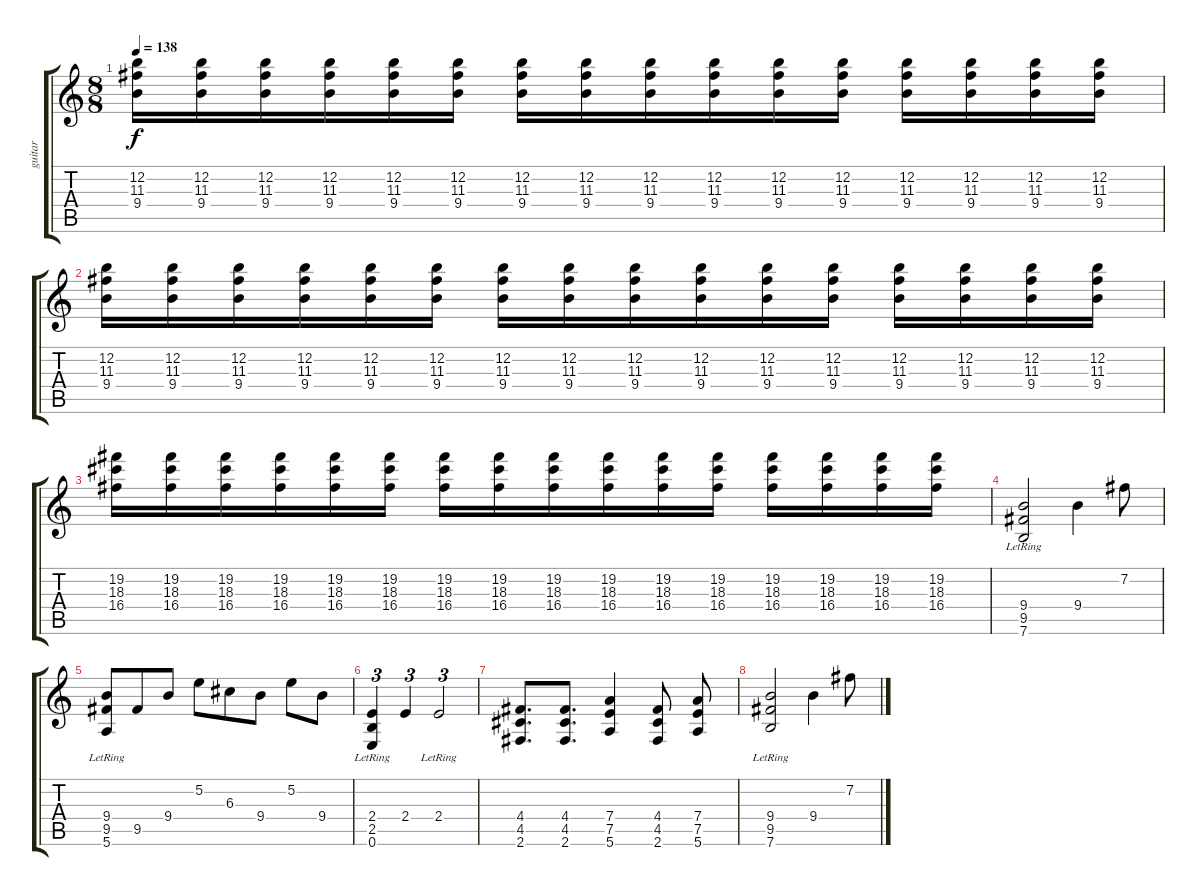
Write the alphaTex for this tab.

\track ("guitar" "guitar") {instrument electricguitarclean}
\staff {score tabs}
\tuning (E4 B3 G3 D3 A2 E2) {hide}
\ts (8 8)
\tempo 138
\clef g2
\ks c
(12.2 11.3 9.4).16{dy f} (12.2 11.3 9.4).16 (12.2 11.3 9.4).16 (12.2 11.3 9.4).16 (12.2 11.3 9.4).16 (12.2 11.3 9.4).16 (12.2 11.3 9.4).16 (12.2 11.3 9.4).16 (12.2 11.3 9.4).16 (12.2 11.3 9.4).16 (12.2 11.3 9.4).16 (12.2 11.3 9.4).16 (12.2 11.3 9.4).16 (12.2 11.3 9.4).16 (12.2 11.3 9.4).16 (12.2 11.3 9.4).16 |
(12.2 11.3 9.4).16 (12.2 11.3 9.4).16 (12.2 11.3 9.4).16 (12.2 11.3 9.4).16 (12.2 11.3 9.4).16 (12.2 11.3 9.4).16 (12.2 11.3 9.4).16 (12.2 11.3 9.4).16 (12.2 11.3 9.4).16 (12.2 11.3 9.4).16 (12.2 11.3 9.4).16 (12.2 11.3 9.4).16 (12.2 11.3 9.4).16 (12.2 11.3 9.4).16 (12.2 11.3 9.4).16 (12.2 11.3 9.4).16 |
(19.2 18.3 16.4).16 (19.2 18.3 16.4).16 (19.2 18.3 16.4).16 (19.2 18.3 16.4).16 (19.2 18.3 16.4).16 (19.2 18.3 16.4).16 (19.2 18.3 16.4).16 (19.2 18.3 16.4).16 (19.2 18.3 16.4).16 (19.2 18.3 16.4).16 (19.2 18.3 16.4).16 (19.2 18.3 16.4).16 (19.2 18.3 16.4).16 (19.2 18.3 16.4).16 (19.2 18.3 16.4).16 (19.2 18.3 16.4).16 |
(9.4{lr} 9.5{lr} 7.6{lr}).2 9.4.4 7.2.8 |
(9.4{lr} 9.5{lr} 5.6{lr}).8 9.5.8 9.4.8 5.2.8 6.3.8 9.4.8 5.2.8 9.4.8 |
(2.4{lr} 2.5{lr} 0.6{lr}).4{tu (3 2)} 2.4.4{tu (3 2)} 2.4{lr}.2{tu (3 2)} |
(4.4 4.5 2.6).8{d} (4.4 4.5 2.6).8{d} (7.4 7.5 5.6).4 (4.4 4.5 2.6).8 (7.4 7.5 5.6).8 |
(9.4{lr} 9.5{lr} 7.6{lr}).2 9.4.4 7.2.8
